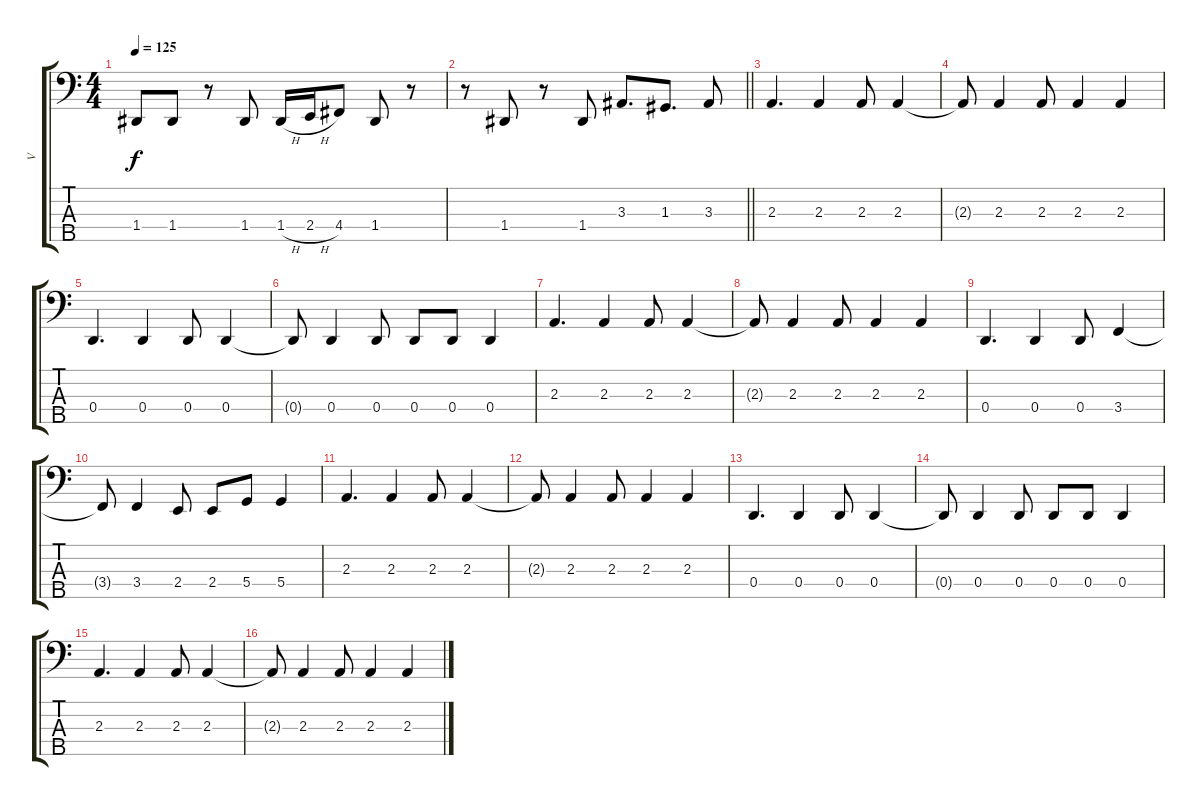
\track ("V" "V") {instrument electricbassfinger}
\staff {score tabs}
\tuning (F2 C2 G1 D1 A0) {hide}
\ts (4 4)
\tempo 125
\clef f4
\ks c
1.4.8{dy f} 1.4.8 r.8 1.4.8 1.4{h}.16 2.4{h}.16 4.4.8 1.4.8 r.8 |
\barLineRight lightlight
r.8 1.4.8 r.8 1.4.8 3.3.8{d} 1.3.8{d} 3.3.8 |
\section ("" "")
2.3.4{d} 2.3.4 2.3.8 2.3.4 |
2.3{t}.8 2.3.4 2.3.8 2.3.4 2.3.4 |
0.4.4{d} 0.4.4 0.4.8 0.4.4 |
0.4{t}.8 0.4.4 0.4.8 0.4.8 0.4.8 0.4.4 |
2.3.4{d} 2.3.4 2.3.8 2.3.4 |
2.3{t}.8 2.3.4 2.3.8 2.3.4 2.3.4 |
0.4.4{d} 0.4.4 0.4.8 3.4.4 |
3.4{t}.8 3.4.4 2.4.8 2.4.8 5.4.8 5.4.4 |
2.3.4{d} 2.3.4 2.3.8 2.3.4 |
2.3{t}.8 2.3.4 2.3.8 2.3.4 2.3.4 |
0.4.4{d} 0.4.4 0.4.8 0.4.4 |
0.4{t}.8 0.4.4 0.4.8 0.4.8 0.4.8 0.4.4 |
2.3.4{d} 2.3.4 2.3.8 2.3.4 |
2.3{t}.8 2.3.4 2.3.8 2.3.4 2.3.4
